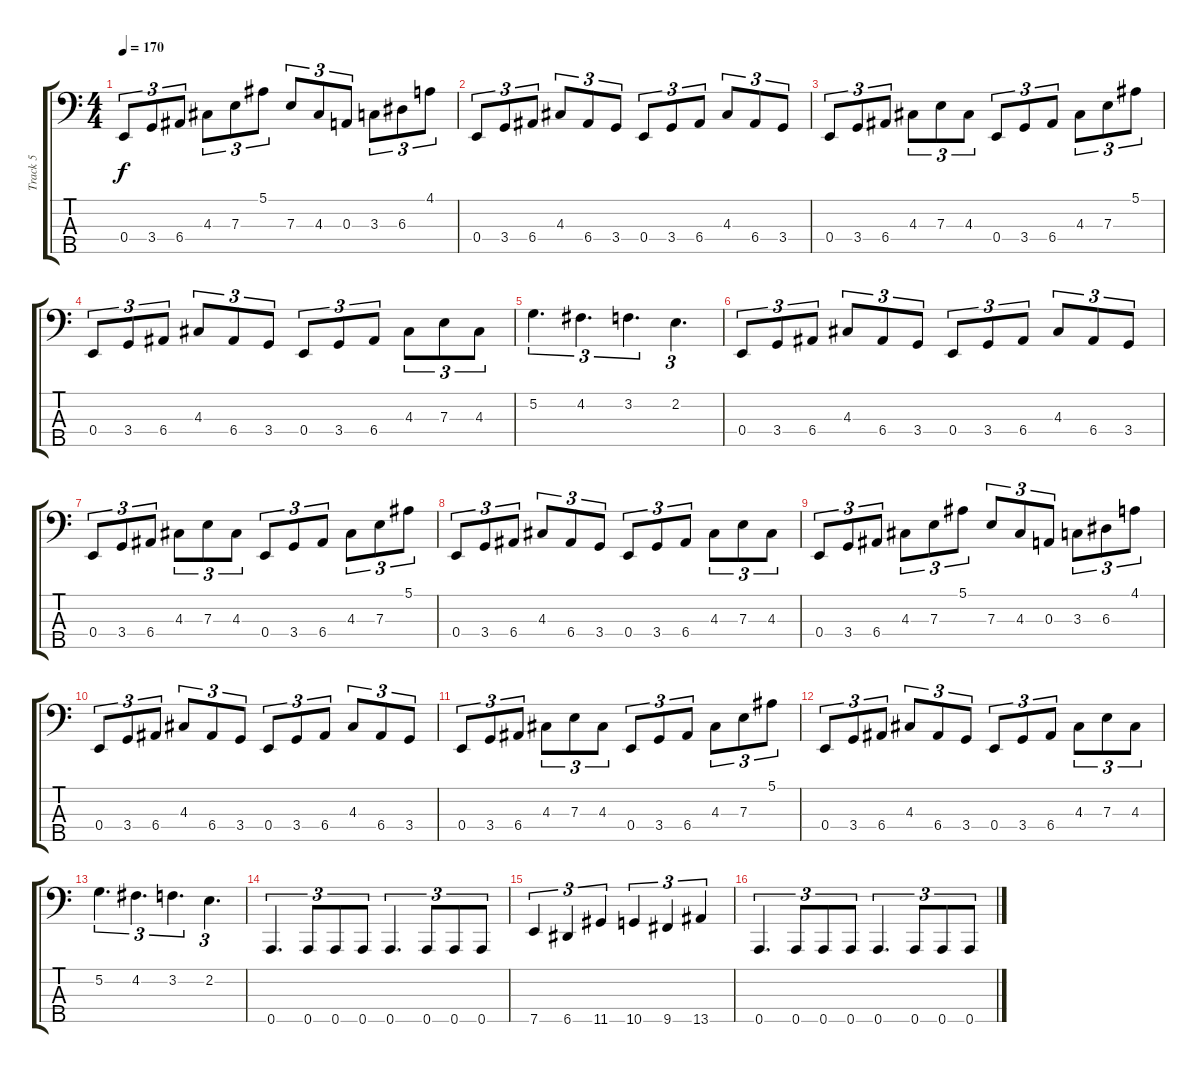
\track ("Track 5" "Track 5") {instrument electricbasspick}
\staff {score tabs}
\tuning (F2 D2 A1 E1 A0) {hide}
\ts (4 4)
\tempo 170
\clef f4
\ks c
0.4.8{tu (3 2) dy f} 3.4.8{tu (3 2)} 6.4.8{tu (3 2)} 4.3.8{tu (3 2)} 7.3.8{tu (3 2)} 5.1.8{tu (3 2)} 7.3.8{tu (3 2)} 4.3.8{tu (3 2)} 0.3.8{tu (3 2)} 3.3.8{tu (3 2)} 6.3.8{tu (3 2)} 4.1.8{tu (3 2)} |
0.4.8{tu (3 2)} 3.4.8{tu (3 2)} 6.4.8{tu (3 2)} 4.3.8{tu (3 2)} 6.4.8{tu (3 2)} 3.4.8{tu (3 2)} 0.4.8{tu (3 2)} 3.4.8{tu (3 2)} 6.4.8{tu (3 2)} 4.3.8{tu (3 2)} 6.4.8{tu (3 2)} 3.4.8{tu (3 2)} |
0.4.8{tu (3 2)} 3.4.8{tu (3 2)} 6.4.8{tu (3 2)} 4.3.8{tu (3 2)} 7.3.8{tu (3 2)} 4.3.8{tu (3 2)} 0.4.8{tu (3 2)} 3.4.8{tu (3 2)} 6.4.8{tu (3 2)} 4.3.8{tu (3 2)} 7.3.8{tu (3 2)} 5.1.8{tu (3 2)} |
0.4.8{tu (3 2)} 3.4.8{tu (3 2)} 6.4.8{tu (3 2)} 4.3.8{tu (3 2)} 6.4.8{tu (3 2)} 3.4.8{tu (3 2)} 0.4.8{tu (3 2)} 3.4.8{tu (3 2)} 6.4.8{tu (3 2)} 4.3.8{tu (3 2)} 7.3.8{tu (3 2)} 4.3.8{tu (3 2)} |
5.2.4{d tu (3 2)} 4.2.4{d tu (3 2)} 3.2.4{d tu (3 2)} 2.2.4{d tu (3 2)} |
0.4.8{tu (3 2)} 3.4.8{tu (3 2)} 6.4.8{tu (3 2)} 4.3.8{tu (3 2)} 6.4.8{tu (3 2)} 3.4.8{tu (3 2)} 0.4.8{tu (3 2)} 3.4.8{tu (3 2)} 6.4.8{tu (3 2)} 4.3.8{tu (3 2)} 6.4.8{tu (3 2)} 3.4.8{tu (3 2)} |
0.4.8{tu (3 2)} 3.4.8{tu (3 2)} 6.4.8{tu (3 2)} 4.3.8{tu (3 2)} 7.3.8{tu (3 2)} 4.3.8{tu (3 2)} 0.4.8{tu (3 2)} 3.4.8{tu (3 2)} 6.4.8{tu (3 2)} 4.3.8{tu (3 2)} 7.3.8{tu (3 2)} 5.1.8{tu (3 2)} |
0.4.8{tu (3 2)} 3.4.8{tu (3 2)} 6.4.8{tu (3 2)} 4.3.8{tu (3 2)} 6.4.8{tu (3 2)} 3.4.8{tu (3 2)} 0.4.8{tu (3 2)} 3.4.8{tu (3 2)} 6.4.8{tu (3 2)} 4.3.8{tu (3 2)} 7.3.8{tu (3 2)} 4.3.8{tu (3 2)} |
0.4.8{tu (3 2)} 3.4.8{tu (3 2)} 6.4.8{tu (3 2)} 4.3.8{tu (3 2)} 7.3.8{tu (3 2)} 5.1.8{tu (3 2)} 7.3.8{tu (3 2)} 4.3.8{tu (3 2)} 0.3.8{tu (3 2)} 3.3.8{tu (3 2)} 6.3.8{tu (3 2)} 4.1.8{tu (3 2)} |
0.4.8{tu (3 2)} 3.4.8{tu (3 2)} 6.4.8{tu (3 2)} 4.3.8{tu (3 2)} 6.4.8{tu (3 2)} 3.4.8{tu (3 2)} 0.4.8{tu (3 2)} 3.4.8{tu (3 2)} 6.4.8{tu (3 2)} 4.3.8{tu (3 2)} 6.4.8{tu (3 2)} 3.4.8{tu (3 2)} |
0.4.8{tu (3 2)} 3.4.8{tu (3 2)} 6.4.8{tu (3 2)} 4.3.8{tu (3 2)} 7.3.8{tu (3 2)} 4.3.8{tu (3 2)} 0.4.8{tu (3 2)} 3.4.8{tu (3 2)} 6.4.8{tu (3 2)} 4.3.8{tu (3 2)} 7.3.8{tu (3 2)} 5.1.8{tu (3 2)} |
0.4.8{tu (3 2)} 3.4.8{tu (3 2)} 6.4.8{tu (3 2)} 4.3.8{tu (3 2)} 6.4.8{tu (3 2)} 3.4.8{tu (3 2)} 0.4.8{tu (3 2)} 3.4.8{tu (3 2)} 6.4.8{tu (3 2)} 4.3.8{tu (3 2)} 7.3.8{tu (3 2)} 4.3.8{tu (3 2)} |
5.2.4{d tu (3 2)} 4.2.4{d tu (3 2)} 3.2.4{d tu (3 2)} 2.2.4{d tu (3 2)} |
0.5.4{d tu (3 2)} 0.5.8{tu (3 2)} 0.5.8{tu (3 2)} 0.5.8{tu (3 2)} 0.5.4{d tu (3 2)} 0.5.8{tu (3 2)} 0.5.8{tu (3 2)} 0.5.8{tu (3 2)} |
7.5.4{tu (3 2)} 6.5.4{tu (3 2)} 11.5.4{tu (3 2)} 10.5.4{tu (3 2)} 9.5.4{tu (3 2)} 13.5.4{tu (3 2)} |
0.5.4{d tu (3 2)} 0.5.8{tu (3 2)} 0.5.8{tu (3 2)} 0.5.8{tu (3 2)} 0.5.4{d tu (3 2)} 0.5.8{tu (3 2)} 0.5.8{tu (3 2)} 0.5.8{tu (3 2)}
